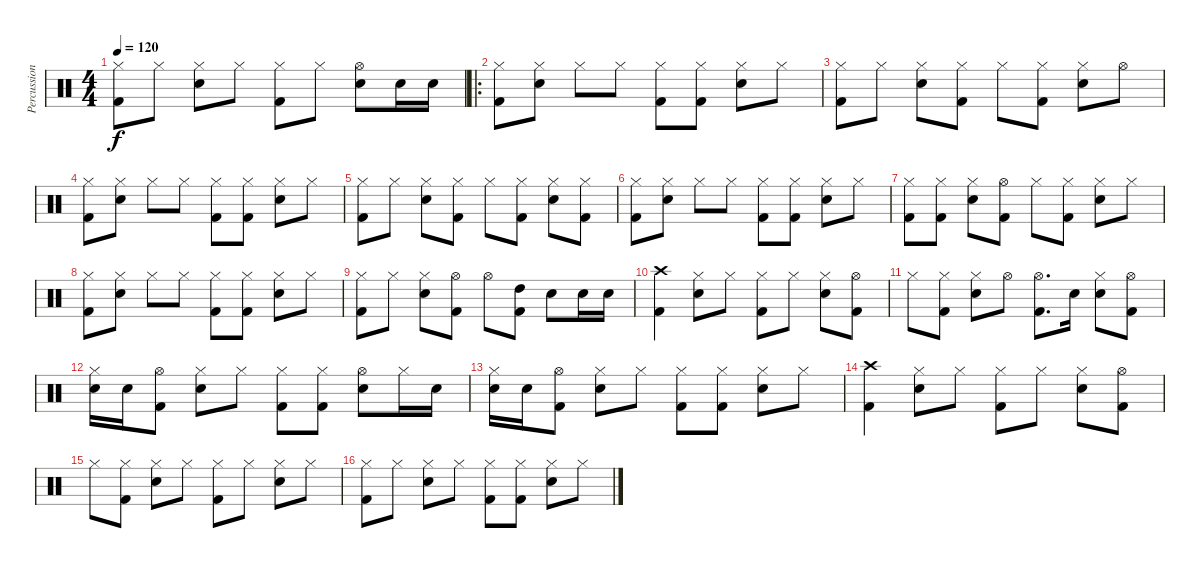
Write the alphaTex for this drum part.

\track ("Percussion" "Percussion") {instrument percussion}
\staff {score}
\articulation defaults
\ts (4 4)
\tempo 120
\clef neutral
\ks c
("Hi-Hat (closed)" "Kick (hit) 2").8{dy f} "Hi-Hat (closed)".8 ("Hi-Hat (closed)" "Snare (hit) 2").8 "Hi-Hat (closed)".8 ("Hi-Hat (closed)" "Kick (hit) 2").8 "Hi-Hat (closed)".8 ("Hi-Hat (open)" "Snare (hit) 2").8 "Snare (hit) 2".16 "Snare (hit) 2".16 |
\ro
("Hi-Hat (closed)" "Kick (hit) 2").8 ("Hi-Hat (closed)" "Snare (hit) 2").8 "Hi-Hat (closed)".8 "Hi-Hat (closed)".8 ("Hi-Hat (closed)" "Kick (hit) 2").8 ("Hi-Hat (closed)" "Kick (hit) 2").8 ("Hi-Hat (closed)" "Snare (hit) 2").8 "Hi-Hat (closed)".8 |
("Hi-Hat (closed)" "Kick (hit) 2").8 "Hi-Hat (closed)".8 ("Hi-Hat (closed)" "Snare (hit) 2").8 ("Hi-Hat (closed)" "Kick (hit) 2").8 "Hi-Hat (closed)".8 ("Hi-Hat (closed)" "Kick (hit) 2").8 ("Hi-Hat (closed)" "Snare (hit) 2").8 "Hi-Hat (open)".8 |
("Hi-Hat (closed)" "Kick (hit) 2").8 ("Hi-Hat (closed)" "Snare (hit) 2").8 "Hi-Hat (closed)".8 "Hi-Hat (closed)".8 ("Hi-Hat (closed)" "Kick (hit) 2").8 ("Hi-Hat (closed)" "Kick (hit) 2").8 ("Hi-Hat (closed)" "Snare (hit) 2").8 "Hi-Hat (closed)".8 |
("Hi-Hat (closed)" "Kick (hit) 2").8 "Hi-Hat (closed)".8 ("Hi-Hat (closed)" "Snare (hit) 2").8 ("Hi-Hat (closed)" "Kick (hit) 2").8 "Hi-Hat (closed)".8 ("Hi-Hat (closed)" "Kick (hit) 2").8 ("Hi-Hat (closed)" "Snare (hit) 2").8 ("Hi-Hat (closed)" "Kick (hit) 2").8 |
("Hi-Hat (closed)" "Kick (hit) 2").8 ("Hi-Hat (closed)" "Snare (hit) 2").8 "Hi-Hat (closed)".8 "Hi-Hat (closed)".8 ("Hi-Hat (closed)" "Kick (hit) 2").8 ("Hi-Hat (closed)" "Kick (hit) 2").8 ("Hi-Hat (closed)" "Snare (hit) 2").8 "Hi-Hat (closed)".8 |
("Hi-Hat (closed)" "Kick (hit) 2").8 ("Hi-Hat (closed)" "Kick (hit) 2").8 ("Hi-Hat (closed)" "Snare (hit) 2").8 ("Hi-Hat (open)" "Kick (hit) 2").8 "Hi-Hat (closed)".8 ("Hi-Hat (closed)" "Kick (hit) 2").8 ("Hi-Hat (closed)" "Snare (hit) 2").8 "Hi-Hat (closed)".8 |
("Hi-Hat (closed)" "Kick (hit) 2").8 ("Hi-Hat (closed)" "Snare (hit) 2").8 "Hi-Hat (closed)".8 "Hi-Hat (closed)".8 ("Hi-Hat (closed)" "Kick (hit) 2").8 ("Hi-Hat (closed)" "Kick (hit) 2").8 ("Hi-Hat (closed)" "Snare (hit) 2").8 "Hi-Hat (closed)".8 |
("Hi-Hat (closed)" "Kick (hit) 2").8 "Hi-Hat (closed)".8 ("Hi-Hat (closed)" "Snare (hit) 2").8 ("Hi-Hat (open)" "Kick (hit) 2").8 "Hi-Hat (open)".8 ("High Tom (hit)" "Kick (hit) 2").8 "Snare (hit) 2".8 "Snare (hit) 2".16 "Snare (hit) 2".16 |
("Crash high (hit)" "Kick (hit) 2").4 ("Hi-Hat (closed)" "Snare (hit) 2").8 "Hi-Hat (closed)".8 ("Hi-Hat (closed)" "Kick (hit) 2").8 "Hi-Hat (closed)".8 ("Hi-Hat (closed)" "Snare (hit) 2").8 ("Hi-Hat (open)" "Kick (hit) 2").8 |
"Hi-Hat (closed)".8 ("Hi-Hat (closed)" "Kick (hit) 2").8 ("Hi-Hat (closed)" "Snare (hit) 2").8 "Hi-Hat (open)".8 ("Hi-Hat (open)" "Kick (hit) 2").8{d} "Snare (hit) 2".16 ("Hi-Hat (closed)" "Snare (hit) 2").8 ("Hi-Hat (open)" "Kick (hit) 2").8 |
("Hi-Hat (closed)" "Snare (hit) 2").16 "Snare (hit) 2".16 ("Hi-Hat (open)" "Kick (hit) 2").8 ("Hi-Hat (closed)" "Snare (hit) 2").8 "Hi-Hat (closed)".8 ("Hi-Hat (closed)" "Kick (hit) 2").8 ("Hi-Hat (closed)" "Kick (hit) 2").8 ("Hi-Hat (open)" "Snare (hit) 2").8 "Hi-Hat (closed)".16 "Snare (hit) 2".16 |
("Hi-Hat (closed)" "Snare (hit) 2").16 "Snare (hit) 2".16 ("Hi-Hat (open)" "Kick (hit) 2").8 ("Hi-Hat (closed)" "Snare (hit) 2").8 "Hi-Hat (closed)".8 ("Hi-Hat (closed)" "Kick (hit) 2").8 ("Hi-Hat (closed)" "Kick (hit) 2").8 ("Hi-Hat (closed)" "Snare (hit) 2").8 "Hi-Hat (closed)".8 |
("Crash high (hit)" "Kick (hit) 2").4 ("Hi-Hat (closed)" "Snare (hit) 2").8 "Hi-Hat (closed)".8 ("Hi-Hat (closed)" "Kick (hit) 2").8 "Hi-Hat (closed)".8 ("Hi-Hat (closed)" "Snare (hit) 2").8 ("Hi-Hat (open)" "Kick (hit) 2").8 |
"Hi-Hat (closed)".8 ("Hi-Hat (closed)" "Kick (hit) 2").8 ("Hi-Hat (closed)" "Snare (hit) 2").8 "Hi-Hat (closed)".8 ("Hi-Hat (closed)" "Kick (hit) 2").8 "Hi-Hat (closed)".8 ("Hi-Hat (closed)" "Snare (hit) 2").8 "Hi-Hat (closed)".8 |
("Hi-Hat (closed)" "Kick (hit) 2").8 "Hi-Hat (closed)".8 ("Hi-Hat (closed)" "Snare (hit) 2").8 "Hi-Hat (closed)".8 ("Hi-Hat (closed)" "Kick (hit) 2").8 ("Hi-Hat (closed)" "Kick (hit) 2").8 ("Hi-Hat (closed)" "Snare (hit) 2").8 "Hi-Hat (closed)".8
